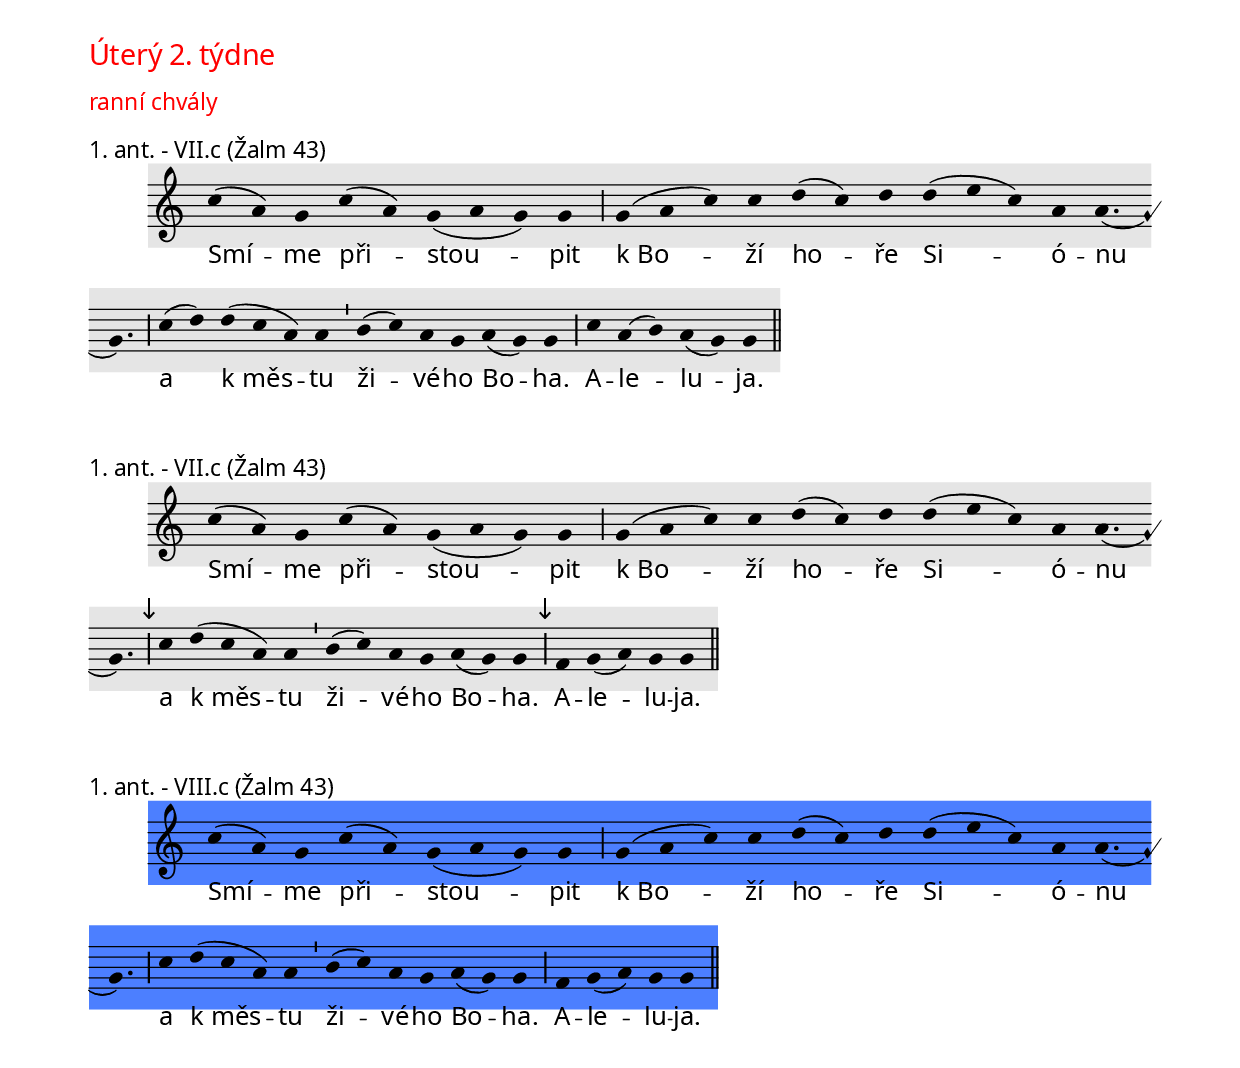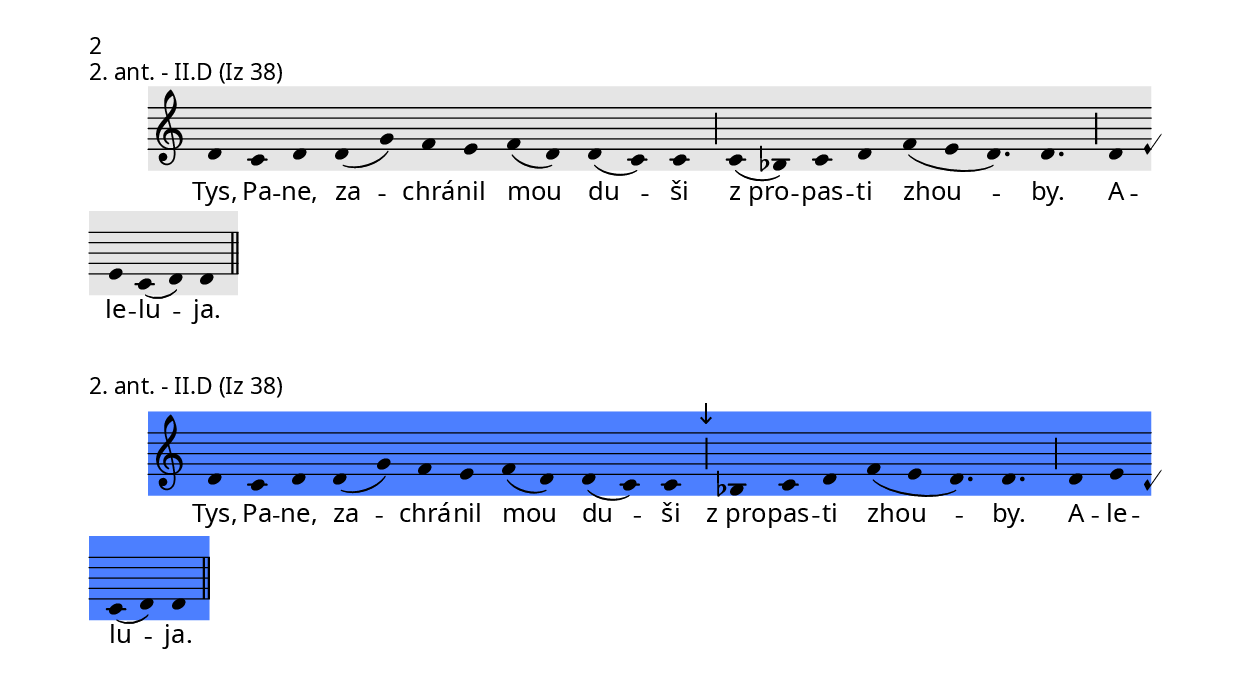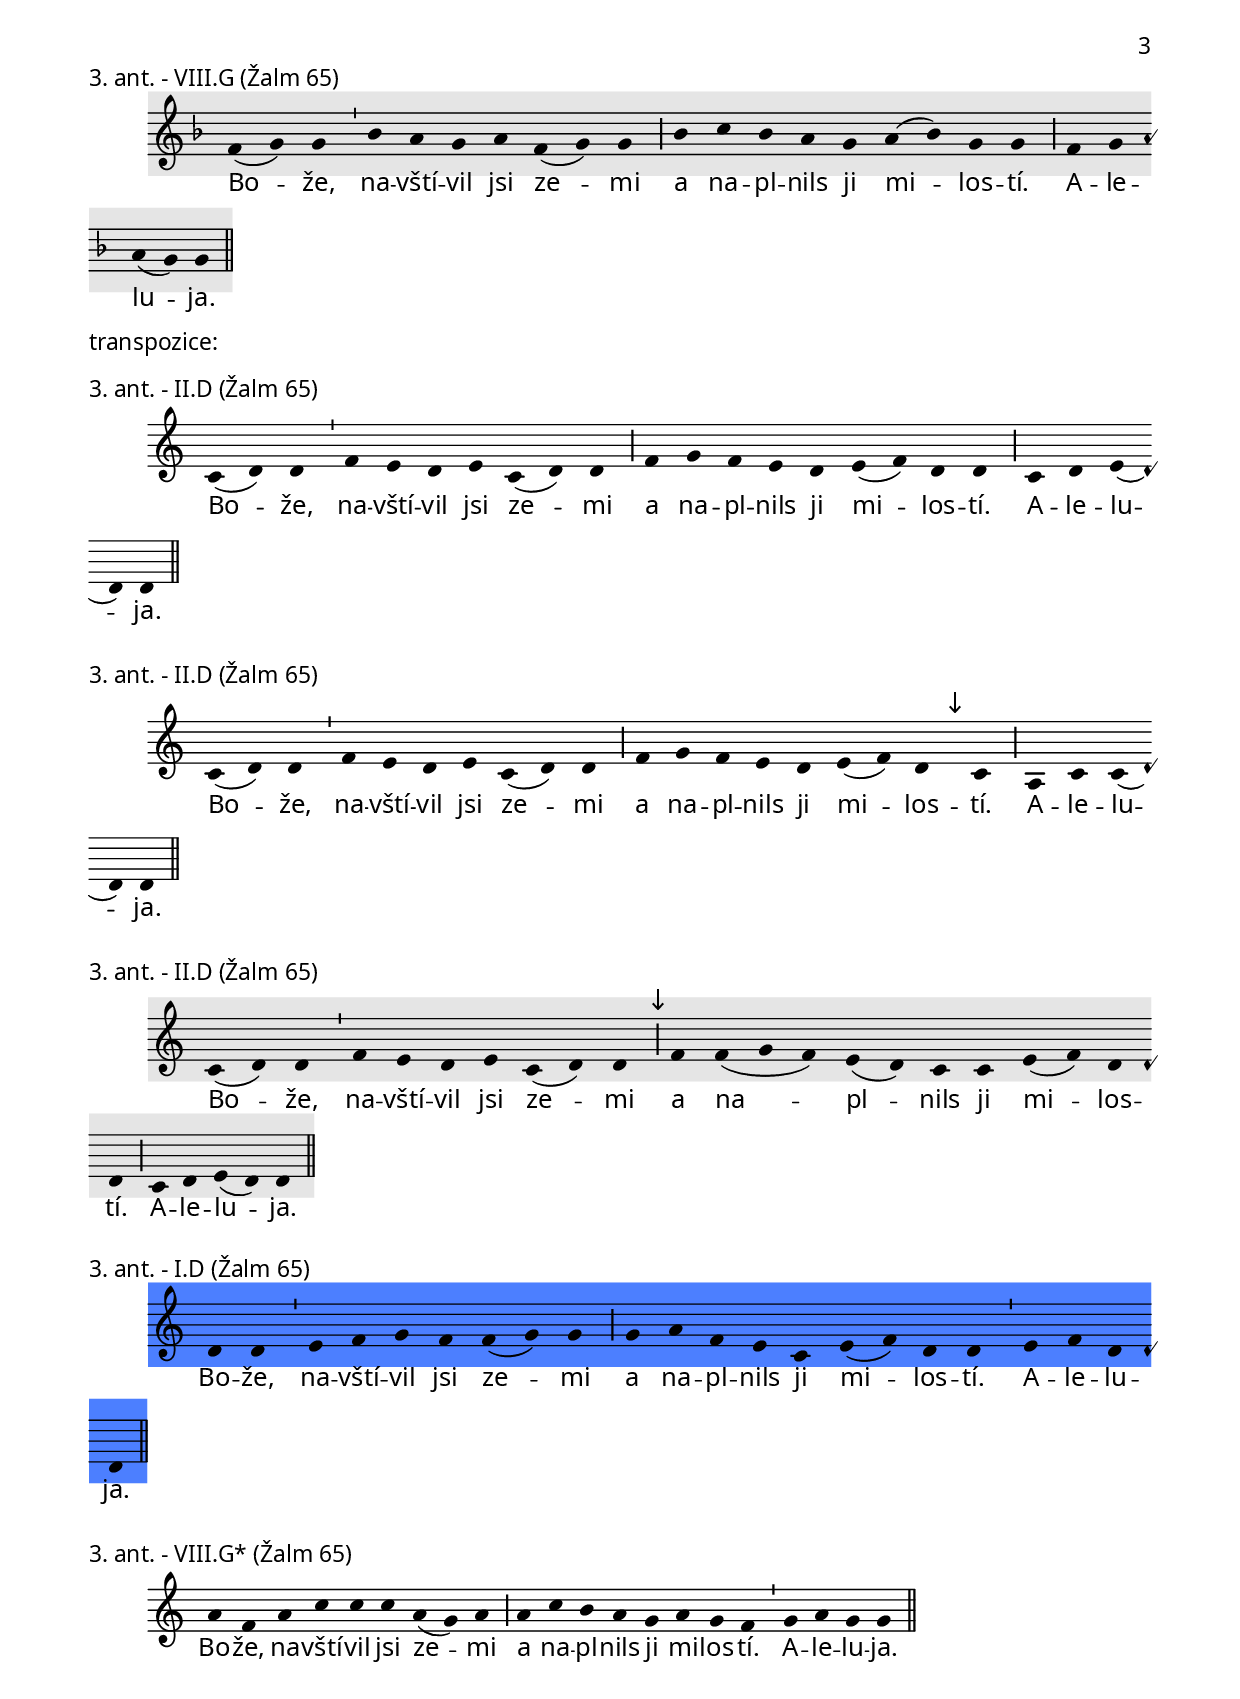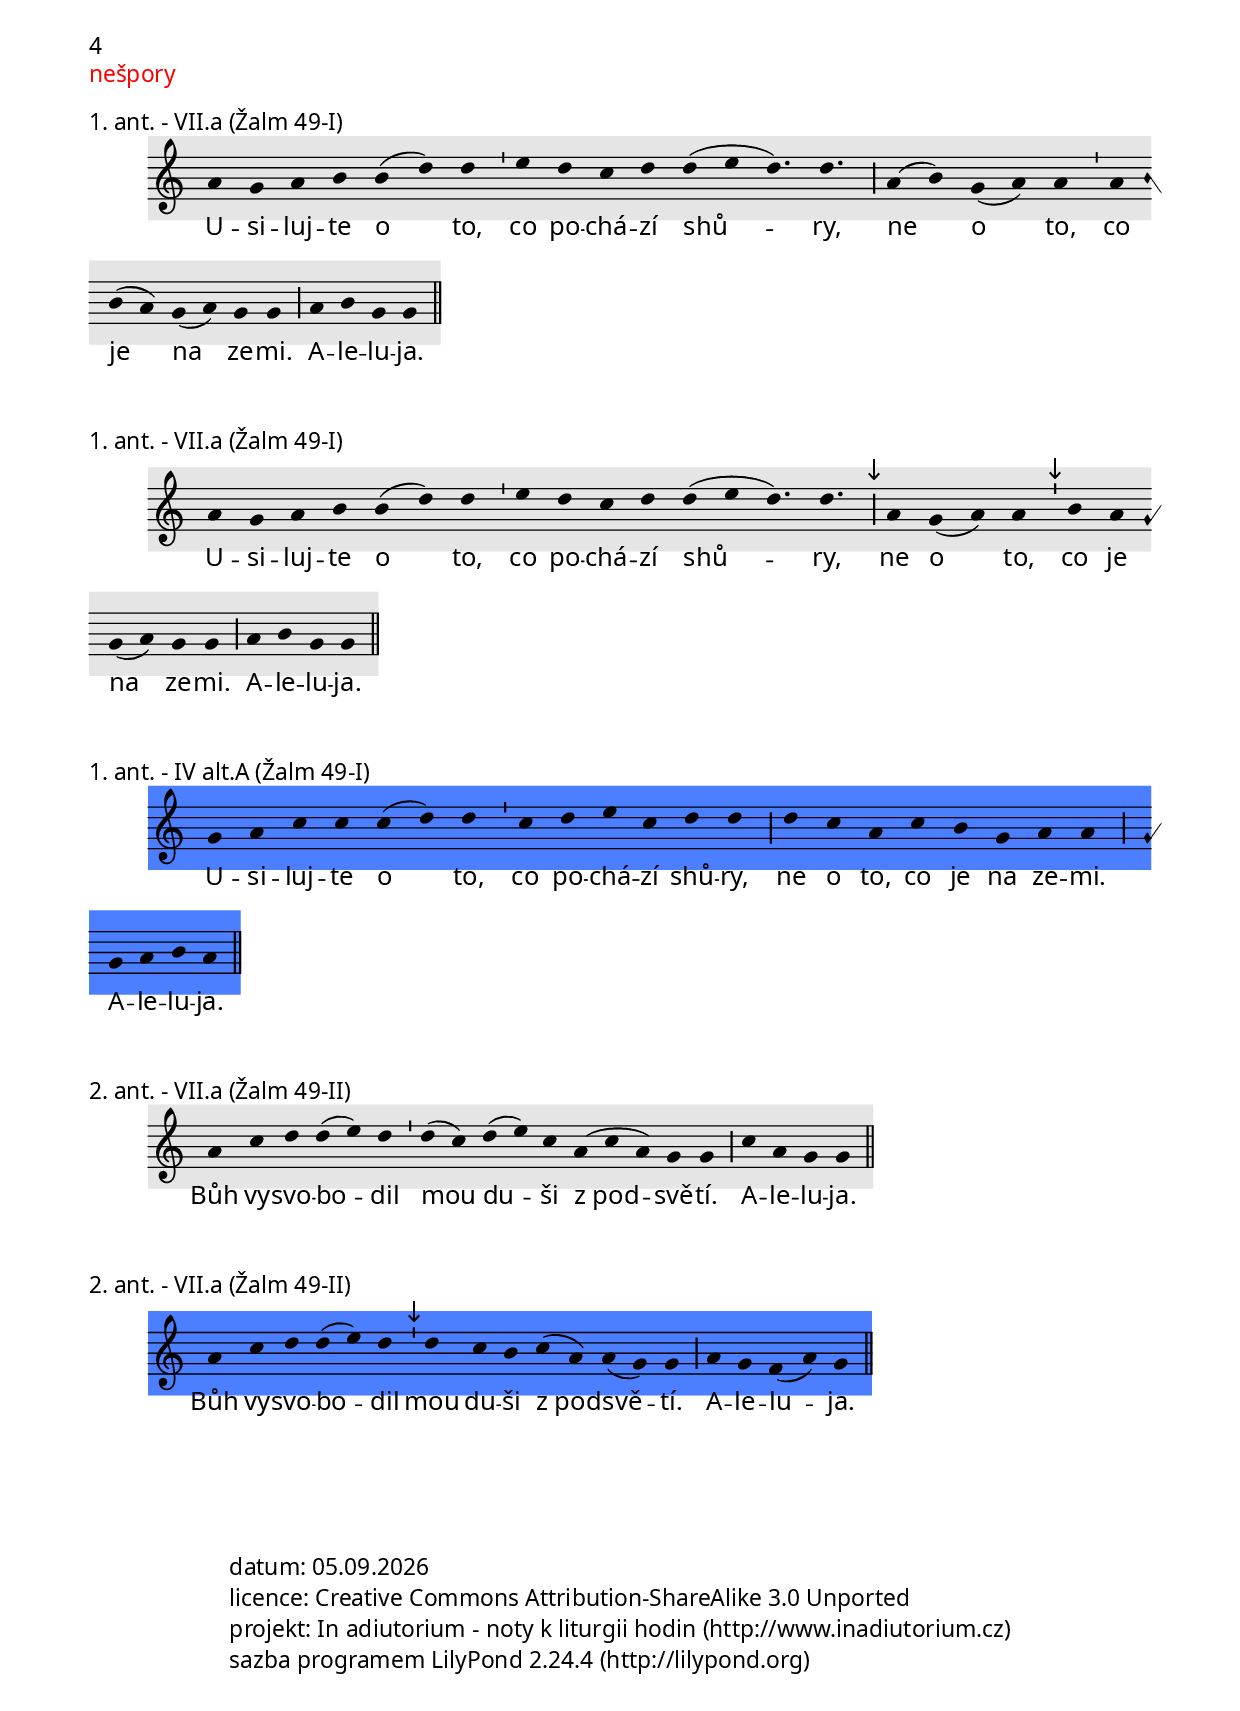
\include "../spolecne.ly"

\markup {\nadpisDen {Úterý 2. týdne}}

\markup {\nadpisHodinka {"ranní chvály"}}

\score {
  \relative c'' {
    \zvyraznovacSedy
    \choralniRezim
    c4( a) g c( a) g( a g) g \barMaior
    g( a c) c d( c) d d( e c) a a4.( g) \barMaior
    c4( d) d( c a) a \barMin b( c) a g a( g) g \barMaior
    c a( b) a( g) g \barFinalis
  }
  \addlyrics {
    Smí -- me při -- stou -- pit
    k_Bo -- ží ho -- ře Si -- ó -- nu
    a k_měs -- tu ži -- vé -- ho Bo -- ha.
    A -- le -- lu -- ja.
  }
  \header {
    quid = "1. ant."
    modus = "VII"
    differentia = "c"
    psalmus = "Žalm 43"
    id = "rch-a1"
    placet = "r"
    piece = \markup {\sestavTitulek}
  }
}

\score {
  \relative c'' {
    \zvyraznovacSedy
    \choralniRezim
    c4( a) g c( a) g( a g) g \barMaior
    g( a c) c d( c) d d( e c) a a4.( g) \barMaior
    \mark\sipka c4 d( c a) a \barMin b( c) a g a( g) g \barMaior
    \mark\sipka f g( a) g g \barFinalis
  }
  \addlyrics {
    Smí -- me při -- stou -- pit
    k_Bo -- ží ho -- ře Si -- ó -- nu
    a k_měs -- tu ži -- vé -- ho Bo -- ha.
    A -- le -- lu -- ja.
  }
  \header {
    quid = "1. ant."
    modus = "VII"
    differentia = "c"
    psalmus = "Žalm 43"
    placet = "žalm má dost krátkých veršů - modus 7 se tak moc nehodí. Tuto antifonu však zřejmě lze i bez úprav předat 8. modu."
    id = "rch-a1"
    piece = \markup {\sestavTitulek}
  }
}

\score {
  \relative c'' {
    \zvyraznovacModry
    \choralniRezim
    c4( a) g c( a) g( a g) g \barMaior
    g( a c) c d( c) d d( e c) a a4.( g) \barMaior
    c4 d( c a) a \barMin b( c) a g a( g) g \barMaior
    f g( a) g g \barFinalis
  }
  \addlyrics {
    Smí -- me při -- stou -- pit
    k_Bo -- ží ho -- ře Si -- ó -- nu
    a k_měs -- tu ži -- vé -- ho Bo -- ha.
    A -- le -- lu -- ja.
  }
  \header {
    quid = "1. ant."
    modus = "VIII"
    differentia = "c"
    psalmus = "Žalm 43"
    id = "rch-a1"
    piece = \markup {\sestavTitulek}
  }
}

\pageBreak

\score {
  \relative c' {
    \zvyraznovacSedy
    \choralniRezim
    d4 c d d( g) f e f( d) d( c) c \barMaior
    c( bes) c d f( e d4.) d \barMaior
    d4 e c( d) d \barFinalis
  }
  \addlyrics {
    Tys, Pa -- ne, za -- chrá -- nil mou du -- ši
    z_pro -- pas -- ti zhou -- by.
    A -- le -- lu -- ja.
  }
  \header {
    quid = "2. ant."
    modus = "II"
    differentia = "D"
    psalmus = "Iz 38"
    id = "rch-a2"
    piece = \markup {\sestavTitulek}
  }
}

\score {
  \relative c' {
    \zvyraznovacModry
    \choralniRezim
    d4 c d d( g) f e f( d) d( c) c \barMaior
    \mark\sipka bes c d f( e d4.) d \barMaior
    d4 e c( d) d \barFinalis
  }
  \addlyrics {
    Tys, Pa -- ne, za -- chrá -- nil mou du -- ši
    z_pro -- pas -- ti zhou -- by.
    A -- le -- lu -- ja.
  }
  \header {
    quid = "2. ant."
    modus = "II"
    differentia = "D"
    psalmus = "Iz 38"
    id = "rch-a2"
    piece = \markup {\sestavTitulek}
  }
}

\pageBreak

\score {
  \relative c' {
    \zvyraznovacSedy
    \choralniRezim
    \key f \major
    f4( g) g \barMin bes a g a f( g) g \barMaior
    bes c bes a g a( bes) g g \barMaior
    f g a( g) g \barFinalis
  }
  \addlyrics {
    Bo -- že, na -- vští -- vil jsi ze -- mi
    a na -- pl -- nils ji mi -- los -- tí.
    A -- le -- lu -- ja.
  }
  \header {
    quid = "3. ant."
    modus = "VIII"
    differentia = "G"
    psalmus = "Žalm 65"
    id = "rch-a3"
    placet = "r - možná není úplně marná, ale fakt to není VIII"
    piece = \markup {\sestavTitulek}
  }
}

\markup{transpozice:}

\score {
  \relative c' {
    \choralniRezim
    c4( d) d \barMin f e d e c( d) d \barMaior
    f g f e d e( f) d d \barMaior
    c d e( d) d \barFinalis
  }
  \addlyrics {
    Bo -- že, na -- vští -- vil jsi ze -- mi
    a na -- pl -- nils ji mi -- los -- tí.
    A -- le -- lu -- ja.
  }
  \header {
    quid = "3. ant."
    modus = "II"
    differentia = "D"
    psalmus = "Žalm 65"
    id = "rch-a3"
    piece = \markup {\sestavTitulek}
  }
}

\score {
  \relative c' {
    \choralniRezim
    c4( d) d \barMin f e d e c( d) d \barMaior
    f g f e d e( f) d \mark\sipka c \barMaior
    a c c( d) d \barFinalis
  }
  \addlyrics {
    Bo -- že, na -- vští -- vil jsi ze -- mi
    a na -- pl -- nils ji mi -- los -- tí.
    A -- le -- lu -- ja.
  }
  \header {
    quid = "3. ant."
    modus = "II"
    differentia = "D"
    psalmus = "Žalm 65"
    id = "rch-a3"
    piece = \markup {\sestavTitulek}
  }
}

\score {
  \relative c' {
    \zvyraznovacSedy
    \choralniRezim
    c4( d) d \barMin f e d e c( d) d \barMaior
    \mark\sipka f f( g f) e( d) c c e( f) d d \barMaior
    c d e( d) d \barFinalis
  }
  \addlyrics {
    Bo -- že, na -- vští -- vil jsi ze -- mi
    a na -- pl -- nils ji mi -- los -- tí.
    A -- le -- lu -- ja.
  }
  \header {
    quid = "3. ant."
    modus = "II"
    differentia = "D"
    psalmus = "Žalm 65"
    id = "rch-a3"
    piece = \markup {\sestavTitulek}
  }
}

\score {
  \relative c' {
    \zvyraznovacModry
    \choralniRezim
    d4 d \barMin
    e f g f f( g) g \barMaior
    g a f e c e( f) d d \barMin
    e f d d \barFinalis
  }
  \addlyrics {
    Bo -- že,
    na -- vští -- vil jsi ze -- mi
    a na -- pl -- nils ji mi -- los -- tí.
    A -- le -- lu -- ja.
  }
  \header {
    quid = "3. ant."
    modus = "I"
    differentia = "D"
    psalmus = "Žalm 65"
    id = "rch-a3"
    piece = \markup {\sestavTitulek}
  }
}

\score {
  \relative c'' {
    \choralniRezim
    a4 f a c c c a( g) a \barMaior
    a c b a g a g f \barMin
    g a g g \barFinalis
  }
  \addlyrics {
    Bo -- že,
    na -- vští -- vil jsi ze -- mi
    a na -- pl -- nils ji mi -- los -- tí.
    A -- le -- lu -- ja.
  }
  \header {
    quid = "3. ant."
    modus = "VIII"
    differentia = "G*"
    psalmus = "Žalm 65"
    id = "rch-a3"
    piece = \markup {\sestavTitulek}
  }
}

\pageBreak

\markup {\nadpisHodinka {"nešpory"}}

\score {
  \relative c'' {
    \zvyraznovacSedy
    \choralniRezim
    a4 g a b b( d) d \barMin e d c d d( e d4.) d \barMaior
    a4( b) g( a) a \barMin a b( a) g( a) g g \barMaior
    a b g g \barFinalis
  }
  \addlyrics {
    U -- si -- luj -- te o to, co po -- chá -- zí shů -- ry,
    ne o to, co je na ze -- mi.
    A -- le -- lu -- ja.
  }
  \header {
    quid = "1. ant."
    modus = "VII"
    differentia = "a"
    psalmus = "Žalm 49-I"
    id = "ne-a1"
    placet = "r - důraz pryč z je, jinak není úplně zlá"
    piece = \markup {\sestavTitulek}
  }
}

\score {
  \relative c'' {
    \zvyraznovacSedy
    \choralniRezim
    a4 g a b b( d) d \barMin e d c d d( e d4.) d \barMaior
    \mark\sipka a4 g( a) a \barMin \mark\sipka b a g( a) g g \barMaior
    a b g g \barFinalis
  }
  \addlyrics {
    U -- si -- luj -- te o to, co po -- chá -- zí shů -- ry,
    ne o to, co je na ze -- mi.
    A -- le -- lu -- ja.
  }
  \header {
    quid = "1. ant."
    modus = "VII"
    differentia = "a"
    psalmus = "Žalm 49-I"
    id = "ne-a1"
    piece = \markup {\sestavTitulek}
  }
}

\score {
  \relative c'' {
    \zvyraznovacModry
    \choralniRezim
    g4 a c c c( d) d \barMin
    c d e c d d \barMaior
    d c a c b g a a \barMaior
    g a b a \barFinalis
  }
  \addlyrics {
    U -- si -- luj -- te o to,
    co po -- chá -- zí shů -- ry,
    ne o to, co je na ze -- mi.
    A -- le -- lu -- ja.
  }
  \header {
    quid = "1. ant."
    modus = "IV alt"
    differentia = "A"
    psalmus = "Žalm 49-I"
    id = "ne-a1"
    piece = \markup {\sestavTitulek}
  }
}

\score {
  \relative c'' {
    \zvyraznovacSedy
    \choralniRezim
    a4 c d d( e) d \barMin d( c) d( e) c a( c a) g g \barMaior
    c a g g \barFinalis
  }
  \addlyrics {
    Bůh vy -- svo -- bo -- dil mou du -- ši z_pod -- svě -- tí.
    A -- le -- lu -- ja.
  }
  \header {
    quid = "2. ant."
    modus = "VII"
    differentia = "a"
    psalmus = "Žalm 49-II"
    id = "ne-a2"
    piece = \markup {\sestavTitulek}
  }
}

\score {
  \relative c'' {
    \zvyraznovacModry
    \choralniRezim
    a4 c d d( e) d \barMin
    \mark\sipka d c b c( a) a( g) g \barMaior
    a g f( a) g \barFinalis
  }
  \addlyrics {
    Bůh vy -- svo -- bo -- dil
    mou du -- ši z_pod -- svě -- tí.
    A -- le -- lu -- ja.
  }
  \header {
    quid = "2. ant."
    modus = "VII"
    differentia = "a"
    psalmus = "Žalm 49-II"
    id = "ne-a2"
    piece = \markup {\sestavTitulek}
  }
}

%\score { \velikTIIuteryNespAntIII }